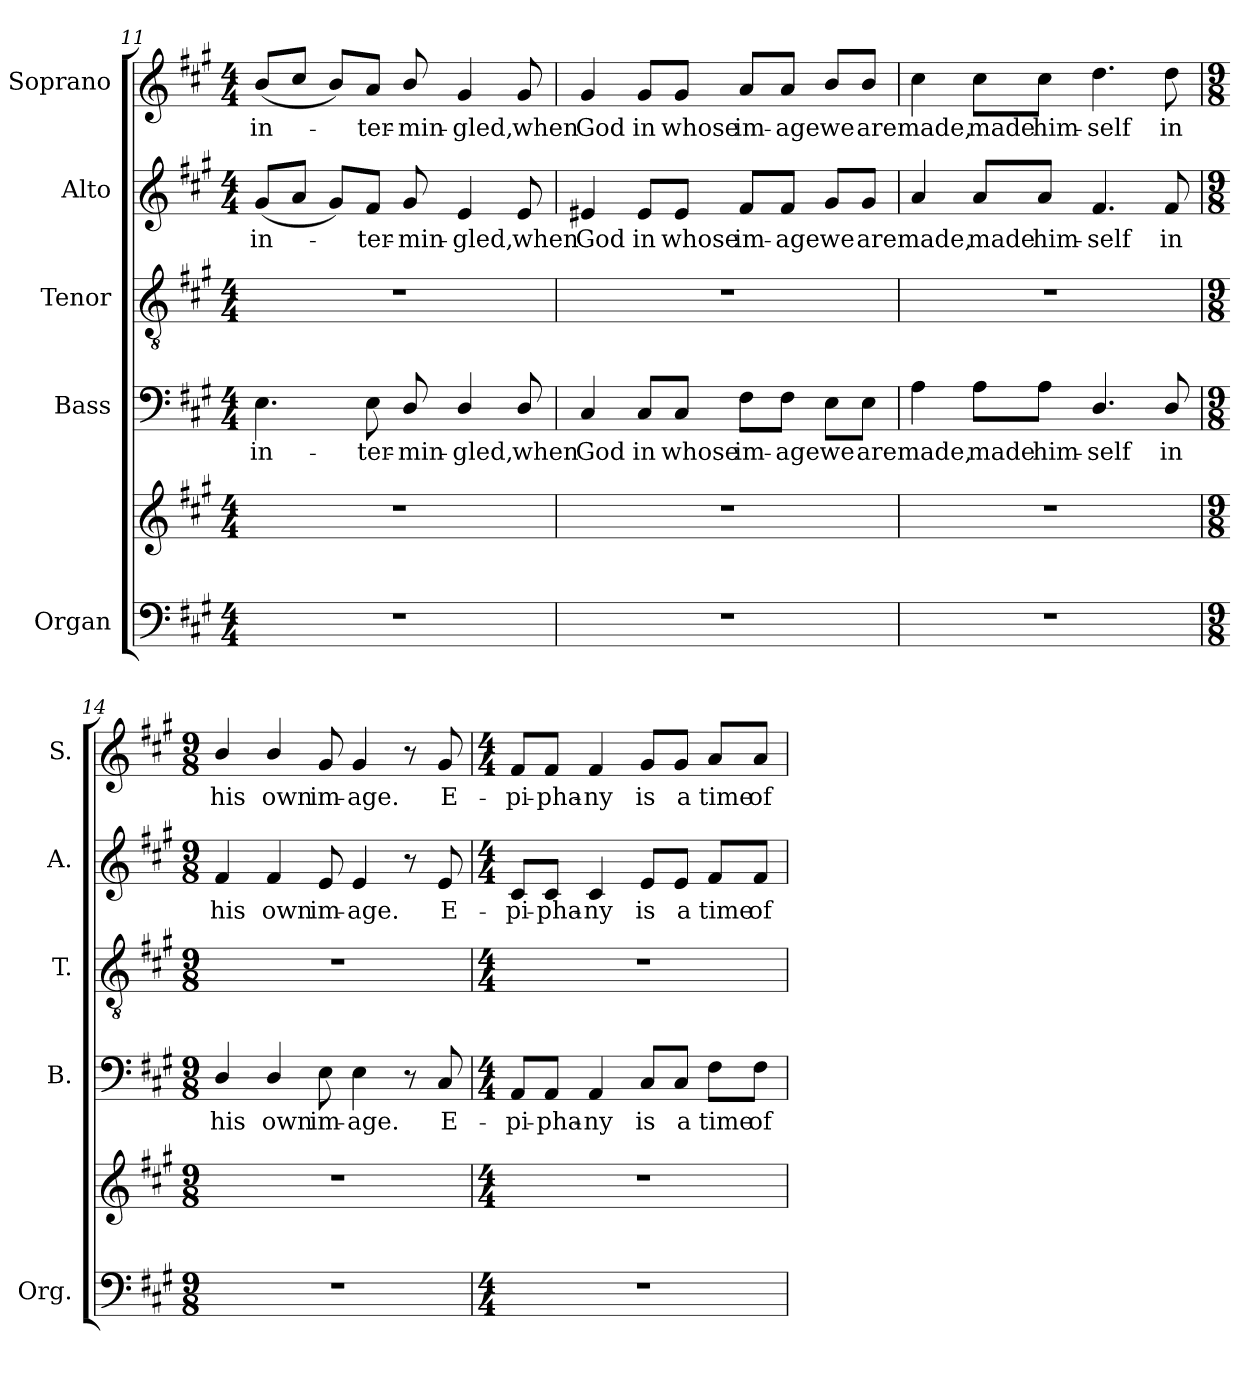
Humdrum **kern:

**kern	**kern	**kern	**text	**kern	**kern	**text	**kern	**text
*part5	*part5	*part4	*part4	*part3	*part2	*part2	*part1	*part1
*staff6	*staff5	*staff4	*staff4	*staff3	*staff2	*staff2	*staff1	*staff1
*I"Organ	*	*I"Bass	*	*I"Tenor	*I"Alto	*	*I"Soprano	*
*I'Org.	*	*I'B.	*	*I'T.	*I'A.	*	*I'S.	*
*clefF4	*clefG2	*clefF4	*	*clefGv2	*clefG2	*	*clefG2	*
*	*	*	*	*ITrd7c12	*	*	*	*
*k[f#c#g#]	*k[f#c#g#]	*k[f#c#g#]	*	*k[f#c#g#]	*k[f#c#g#]	*	*k[f#c#g#]	*
*A:	*A:	*A:	*	*A:	*A:	*	*A:	*
*M4/4	*M4/4	*M4/4	*	*M4/4	*M4/4	*	*M4/4	*
=11	=11	=11	=11	=11	=11	=11	=11	=11
!	!	!	!LO:LY:b:color=#000000	!	!	!	!	!
!	!	!	!	!	!	!LO:LY:b:color=#000000	!	!
!	!	!	!	!	!	!	!	!LO:LY:b:color=#000000
1r	1r	4.Ei\	in-	1r	(8g#i/L	in-	(8bi/L	in-
.	.	.	.	.	8ai/J	.	8cc#i/J	.
.	.	.	.	.	8g#i/L)	.	8bi/L)	.
!	!	!	!LO:LY:b:color=#000000	!	!	!	!	!
!	!	!	!	!	!	!LO:LY:b:color=#000000	!	!
!	!	!	!	!	!	!	!	!LO:LY:b:color=#000000
.	.	8Ei\	-ter-	.	8f#i/J	-ter-	8ai/J	-ter-
!	!	!	!LO:LY:b:color=#000000	!	!	!	!	!
!	!	!	!	!	!	!LO:LY:b:color=#000000	!	!
!	!	!	!	!	!	!	!	!LO:LY:b:color=#000000
.	.	8Di/	-min-	.	8g#i/	-min-	8bi/	-min-
!	!	!	!LO:LY:b:color=#000000	!	!	!	!	!
!	!	!	!	!	!	!LO:LY:b:color=#000000	!	!
!	!	!	!	!	!	!	!	!LO:LY:b:color=#000000
.	.	4Di/	-gled,	.	4ei/	-gled,	4g#i/	-gled,
!	!	!	!LO:LY:b:color=#000000	!	!	!	!	!
!	!	!	!	!	!	!LO:LY:b:color=#000000	!	!
!	!	!	!	!	!	!	!	!LO:LY:b:color=#000000
.	.	8Di/	when	.	8ei/	when	8g#i/	when
!!LO:LB:g=z
=12	=12	=12	=12	=12	=12	=12	=12	=12
!	!	!	!LO:LY:b:color=#000000	!	!	!	!	!
!	!	!	!	!	!	!LO:LY:b:color=#000000	!	!
!	!	!	!	!	!	!	!	!LO:LY:b:color=#000000
1r	1r	4C#i/	God	1r	4e#Xi/	God	4g#i/	God
!	!	!	!LO:LY:b:color=#000000	!	!	!	!	!
!	!	!	!	!	!	!LO:LY:b:color=#000000	!	!
!	!	!	!	!	!	!	!	!LO:LY:b:color=#000000
.	.	8C#i/L	in	.	8e#i/L	in	8g#i/L	in
!	!	!	!LO:LY:b:color=#000000	!	!	!	!	!
!	!	!	!	!	!	!LO:LY:b:color=#000000	!	!
!	!	!	!	!	!	!	!	!LO:LY:b:color=#000000
.	.	8C#i/J	whose	.	8e#i/J	whose	8g#i/J	whose
!	!	!	!LO:LY:b:color=#000000	!	!	!	!	!
!	!	!	!	!	!	!LO:LY:b:color=#000000	!	!
!	!	!	!	!	!	!	!	!LO:LY:b:color=#000000
.	.	8F#i\L	im-	.	8f#i/L	im-	8ai/L	im-
!	!	!	!LO:LY:b:color=#000000	!	!	!	!	!
!	!	!	!	!	!	!LO:LY:b:color=#000000	!	!
!	!	!	!	!	!	!	!	!LO:LY:b:color=#000000
.	.	8F#i\J	-age	.	8f#i/J	-age	8ai/J	-age
!	!	!	!LO:LY:b:color=#000000	!	!	!	!	!
!	!	!	!	!	!	!LO:LY:b:color=#000000	!	!
!	!	!	!	!	!	!	!	!LO:LY:b:color=#000000
.	.	8Ei\L	we	.	8g#i/L	we	8bi/L	we
!	!	!	!LO:LY:b:color=#000000	!	!	!	!	!
!	!	!	!	!	!	!LO:LY:b:color=#000000	!	!
!	!	!	!	!	!	!	!	!LO:LY:b:color=#000000
.	.	8Ei\J	are	.	8g#i/J	are	8bi/J	are
=13	=13	=13	=13	=13	=13	=13	=13	=13
!	!	!	!LO:LY:b:color=#000000	!	!	!	!	!
!	!	!	!	!	!	!LO:LY:b:color=#000000	!	!
!	!	!	!	!	!	!	!	!LO:LY:b:color=#000000
1r	1r	4Ai\	made,	1r	4ai/	made,	4cc#i\	made,
!	!	!	!LO:LY:b:color=#000000	!	!	!	!	!
!	!	!	!	!	!	!LO:LY:b:color=#000000	!	!
!	!	!	!	!	!	!	!	!LO:LY:b:color=#000000
.	.	8Ai\L	made	.	8ai/L	made	8cc#i\L	made
!	!	!	!LO:LY:b:color=#000000	!	!	!	!	!
!	!	!	!	!	!	!LO:LY:b:color=#000000	!	!
!	!	!	!	!	!	!	!	!LO:LY:b:color=#000000
.	.	8Ai\J	him-	.	8ai/J	him-	8cc#i\J	him-
!	!	!	!LO:LY:b:color=#000000	!	!	!	!	!
!	!	!	!	!	!	!LO:LY:b:color=#000000	!	!
!	!	!	!	!	!	!	!	!LO:LY:b:color=#000000
.	.	4.Di/	-self	.	4.f#i/	-self	4.ddi\	-self
!	!	!	!LO:LY:b:color=#000000	!	!	!	!	!
!	!	!	!	!	!	!LO:LY:b:color=#000000	!	!
!	!	!	!	!	!	!	!	!LO:LY:b:color=#000000
.	.	8Di/	in	.	8f#i/	in	8ddi\	in
=14	=14	=14	=14	=14	=14	=14	=14	=14
*M9/8	*M9/8	*M9/8	*	*M9/8	*M9/8	*	*M9/8	*
!LO:N:vis=1	!LO:N:vis=1	!	!	!	!	!	!	!
!	!	!	!LO:LY:b:color=#000000	!LO:N:vis=1	!	!	!	!
!	!	!	!	!	!	!LO:LY:b:color=#000000	!	!
!	!	!	!	!	!	!	!	!LO:LY:b:color=#000000
8%9r	8%9r	4Di/	his	8%9r	4f#i/	his	4bi/	his
!	!	!	!LO:LY:b:color=#000000	!	!	!	!	!
!	!	!	!	!	!	!LO:LY:b:color=#000000	!	!
!	!	!	!	!	!	!	!	!LO:LY:b:color=#000000
.	.	4Di/	own	.	4f#i/	own	4bi/	own
!	!	!	!LO:LY:b:color=#000000	!	!	!	!	!
!	!	!	!	!	!	!LO:LY:b:color=#000000	!	!
!	!	!	!	!	!	!	!	!LO:LY:b:color=#000000
.	.	8Ei\	im-	.	8ei/	im-	8g#i/	im-
!	!	!	!LO:LY:b:color=#000000	!	!	!	!	!
!	!	!	!	!	!	!LO:LY:b:color=#000000	!	!
!	!	!	!	!	!	!	!	!LO:LY:b:color=#000000
.	.	4Ei\	-age.	.	4ei/	-age.	4g#i/	-age.
.	.	8r	.	.	8r	.	8r	.
!	!	!	!LO:LY:b:color=#000000	!	!	!	!	!
!	!	!	!	!	!	!LO:LY:b:color=#000000	!	!
!	!	!	!	!	!	!	!	!LO:LY:b:color=#000000
.	.	8C#i/	E-	.	8ei/	E-	8g#i/	E-
!!LO:PB:g=z
=15	=15	=15	=15	=15	=15	=15	=15	=15
*M4/4	*M4/4	*M4/4	*	*M4/4	*M4/4	*	*M4/4	*
!	!	!	!LO:LY:b:color=#000000	!	!	!	!	!
!	!	!	!	!	!	!LO:LY:b:color=#000000	!	!
!	!	!	!	!	!	!	!	!LO:LY:b:color=#000000
1r	1r	8AAi/L	-pi-	1r	8c#i/L	-pi-	8f#i/L	-pi-
!	!	!	!LO:LY:b:color=#000000	!	!	!	!	!
!	!	!	!	!	!	!LO:LY:b:color=#000000	!	!
!	!	!	!	!	!	!	!	!LO:LY:b:color=#000000
.	.	8AAi/J	-pha-	.	8c#i/J	-pha-	8f#i/J	-pha-
!	!	!	!LO:LY:b:color=#000000	!	!	!	!	!
!	!	!	!	!	!	!LO:LY:b:color=#000000	!	!
!	!	!	!	!	!	!	!	!LO:LY:b:color=#000000
.	.	4AAi/	-ny	.	4c#i/	-ny	4f#i/	-ny
!	!	!	!LO:LY:b:color=#000000	!	!	!	!	!
!	!	!	!	!	!	!LO:LY:b:color=#000000	!	!
!	!	!	!	!	!	!	!	!LO:LY:b:color=#000000
.	.	8C#i/L	is	.	8ei/L	is	8g#i/L	is
!	!	!	!LO:LY:b:color=#000000	!	!	!	!	!
!	!	!	!	!	!	!LO:LY:b:color=#000000	!	!
!	!	!	!	!	!	!	!	!LO:LY:b:color=#000000
.	.	8C#i/J	a	.	8ei/J	a	8g#i/J	a
!	!	!	!LO:LY:b:color=#000000	!	!	!	!	!
!	!	!	!	!	!	!LO:LY:b:color=#000000	!	!
!	!	!	!	!	!	!	!	!LO:LY:b:color=#000000
.	.	8F#i\L	time	.	8f#i/L	time	8ai/L	time
!	!	!	!LO:LY:b:color=#000000	!	!	!	!	!
!	!	!	!	!	!	!LO:LY:b:color=#000000	!	!
!	!	!	!	!	!	!	!	!LO:LY:b:color=#000000
.	.	8F#i\J	of	.	8f#i/J	of	8ai/J	of
=	=	=	=	=	=	=	=	=
*-	*-	*-	*-	*-	*-	*-	*-	*-
